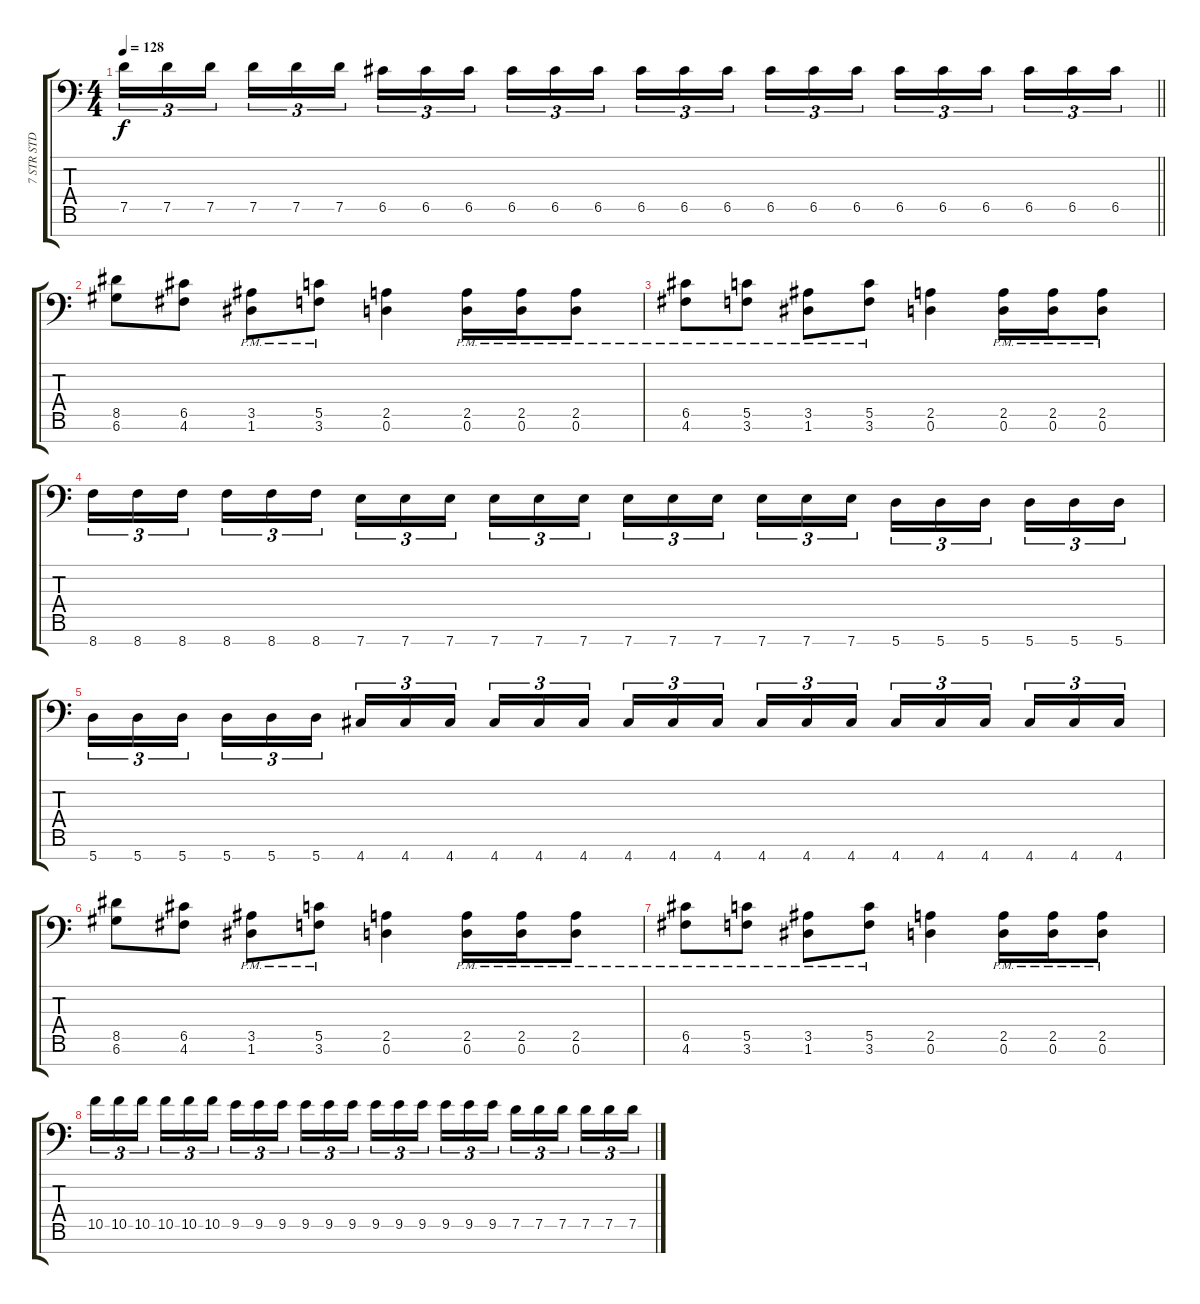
\track ("7 STR STD A" "7 STR STD ") {instrument overdrivenguitar}
\staff {score tabs}
\tuning (D4 A3 F3 C3 G2 D2 A1) {hide}
\ts (4 4)
\tempo 128
\clef f4
\barLineRight lightlight
\ks c
7.5.16{tu (3 2) dy f} 7.5.16{tu (3 2)} 7.5.16{tu (3 2) beam splitsecondary} 7.5.16{tu (3 2)} 7.5.16{tu (3 2)} 7.5.16{tu (3 2)} 6.5.16{tu (3 2)} 6.5.16{tu (3 2)} 6.5.16{tu (3 2) beam splitsecondary} 6.5.16{tu (3 2)} 6.5.16{tu (3 2)} 6.5.16{tu (3 2)} 6.5.16{tu (3 2)} 6.5.16{tu (3 2)} 6.5.16{tu (3 2) beam splitsecondary} 6.5.16{tu (3 2)} 6.5.16{tu (3 2)} 6.5.16{tu (3 2)} 6.5.16{tu (3 2)} 6.5.16{tu (3 2)} 6.5.16{tu (3 2) beam splitsecondary} 6.5.16{tu (3 2)} 6.5.16{tu (3 2)} 6.5.16{tu (3 2)} |
(8.5 6.6).8 (6.5 4.6).8 (3.5{pm} 1.6{pm}).8 (5.5 3.6{pm}).8 (2.5 0.6).4 (2.5{pm} 0.6{pm}).16 (2.5{pm} 0.6{pm}).16 (2.5{pm} 0.6{pm}).8 |
(6.5{pm} 4.6{pm}).8 (5.5{pm} 3.6{pm}).8 (3.5{pm} 1.6{pm}).8 (5.5 3.6{pm}).8 (2.5 0.6).4 (2.5{pm} 0.6{pm}).16 (2.5{pm} 0.6{pm}).16 (2.5{pm} 0.6{pm}).8 |
8.7.16{tu (3 2)} 8.7.16{tu (3 2)} 8.7.16{tu (3 2) beam splitsecondary} 8.7.16{tu (3 2)} 8.7.16{tu (3 2)} 8.7.16{tu (3 2)} 7.7.16{tu (3 2)} 7.7.16{tu (3 2)} 7.7.16{tu (3 2) beam splitsecondary} 7.7.16{tu (3 2)} 7.7.16{tu (3 2)} 7.7.16{tu (3 2)} 7.7.16{tu (3 2)} 7.7.16{tu (3 2)} 7.7.16{tu (3 2) beam splitsecondary} 7.7.16{tu (3 2)} 7.7.16{tu (3 2)} 7.7.16{tu (3 2)} 5.7.16{tu (3 2)} 5.7.16{tu (3 2)} 5.7.16{tu (3 2) beam splitsecondary} 5.7.16{tu (3 2)} 5.7.16{tu (3 2)} 5.7.16{tu (3 2)} |
5.7.16{tu (3 2)} 5.7.16{tu (3 2)} 5.7.16{tu (3 2) beam splitsecondary} 5.7.16{tu (3 2)} 5.7.16{tu (3 2)} 5.7.16{tu (3 2)} 4.7.16{tu (3 2)} 4.7.16{tu (3 2)} 4.7.16{tu (3 2) beam splitsecondary} 4.7.16{tu (3 2)} 4.7.16{tu (3 2)} 4.7.16{tu (3 2)} 4.7.16{tu (3 2)} 4.7.16{tu (3 2)} 4.7.16{tu (3 2) beam splitsecondary} 4.7.16{tu (3 2)} 4.7.16{tu (3 2)} 4.7.16{tu (3 2)} 4.7.16{tu (3 2)} 4.7.16{tu (3 2)} 4.7.16{tu (3 2) beam splitsecondary} 4.7.16{tu (3 2)} 4.7.16{tu (3 2)} 4.7.16{tu (3 2)} |
(8.5 6.6).8 (6.5 4.6).8 (3.5{pm} 1.6{pm}).8 (5.5 3.6{pm}).8 (2.5 0.6).4 (2.5{pm} 0.6{pm}).16 (2.5{pm} 0.6{pm}).16 (2.5{pm} 0.6{pm}).8 |
(6.5{pm} 4.6{pm}).8 (5.5{pm} 3.6{pm}).8 (3.5{pm} 1.6{pm}).8 (5.5 3.6{pm}).8 (2.5 0.6).4 (2.5{pm} 0.6{pm}).16 (2.5{pm} 0.6{pm}).16 (2.5{pm} 0.6{pm}).8 |
10.5.16{tu (3 2)} 10.5.16{tu (3 2)} 10.5.16{tu (3 2) beam splitsecondary} 10.5.16{tu (3 2)} 10.5.16{tu (3 2)} 10.5.16{tu (3 2)} 9.5.16{tu (3 2)} 9.5.16{tu (3 2)} 9.5.16{tu (3 2) beam splitsecondary} 9.5.16{tu (3 2)} 9.5.16{tu (3 2)} 9.5.16{tu (3 2)} 9.5.16{tu (3 2)} 9.5.16{tu (3 2)} 9.5.16{tu (3 2) beam splitsecondary} 9.5.16{tu (3 2)} 9.5.16{tu (3 2)} 9.5.16{tu (3 2)} 7.5.16{tu (3 2)} 7.5.16{tu (3 2)} 7.5.16{tu (3 2) beam splitsecondary} 7.5.16{tu (3 2)} 7.5.16{tu (3 2)} 7.5.16{tu (3 2)}
